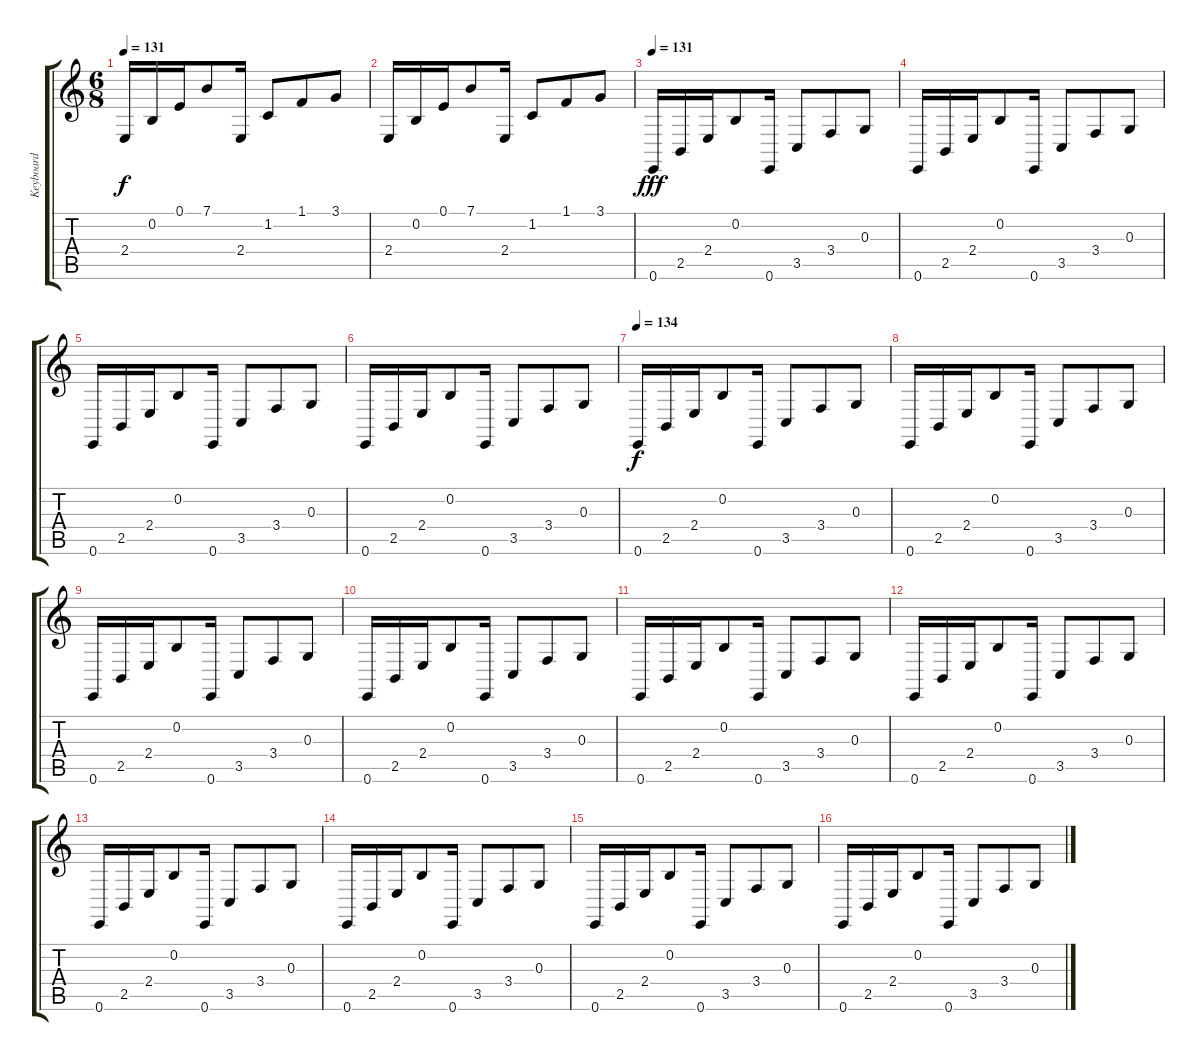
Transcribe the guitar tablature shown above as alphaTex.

\track ("Keyboard" "Keyboard") {instrument stringensemble1}
\staff {score tabs}
\tuning (E4 B3 G3 D3 A2 E2) {hide}
\ts (6 8)
\tempo 131
\clef g2
\ks aminor
2.4.16{dy f} 0.2.16 0.1.16 7.1.8 2.4.16 1.2.8 1.1.8 3.1.8 |
2.4.16 0.2.16 0.1.16 7.1.8 2.4.16 1.2.8 1.1.8 3.1.8 |
\tempo 131
0.6.16{dy fff volume 16 instrument rockorgan} 2.5.16 2.4.16 0.2.8 0.6.16 3.5.8 3.4.8 0.3.8 |
0.6.16 2.5.16 2.4.16 0.2.8 0.6.16 3.5.8 3.4.8 0.3.8 |
0.6.16 2.5.16 2.4.16 0.2.8 0.6.16 3.5.8 3.4.8 0.3.8 |
0.6.16 2.5.16 2.4.16 0.2.8 0.6.16 3.5.8 3.4.8 0.3.8 |
\tempo 134
0.6.16{dy f} 2.5.16 2.4.16 0.2.8 0.6.16 3.5.8 3.4.8 0.3.8 |
0.6.16 2.5.16 2.4.16 0.2.8 0.6.16 3.5.8 3.4.8 0.3.8 |
0.6.16 2.5.16 2.4.16 0.2.8 0.6.16 3.5.8 3.4.8 0.3.8 |
0.6.16 2.5.16 2.4.16 0.2.8 0.6.16 3.5.8 3.4.8 0.3.8 |
0.6.16 2.5.16 2.4.16 0.2.8 0.6.16 3.5.8 3.4.8 0.3.8 |
0.6.16 2.5.16 2.4.16 0.2.8 0.6.16 3.5.8 3.4.8 0.3.8 |
0.6.16 2.5.16 2.4.16 0.2.8 0.6.16 3.5.8 3.4.8 0.3.8 |
0.6.16 2.5.16 2.4.16 0.2.8 0.6.16 3.5.8 3.4.8 0.3.8 |
0.6.16 2.5.16 2.4.16 0.2.8 0.6.16 3.5.8 3.4.8 0.3.8 |
0.6.16 2.5.16 2.4.16 0.2.8 0.6.16 3.5.8 3.4.8 0.3.8
